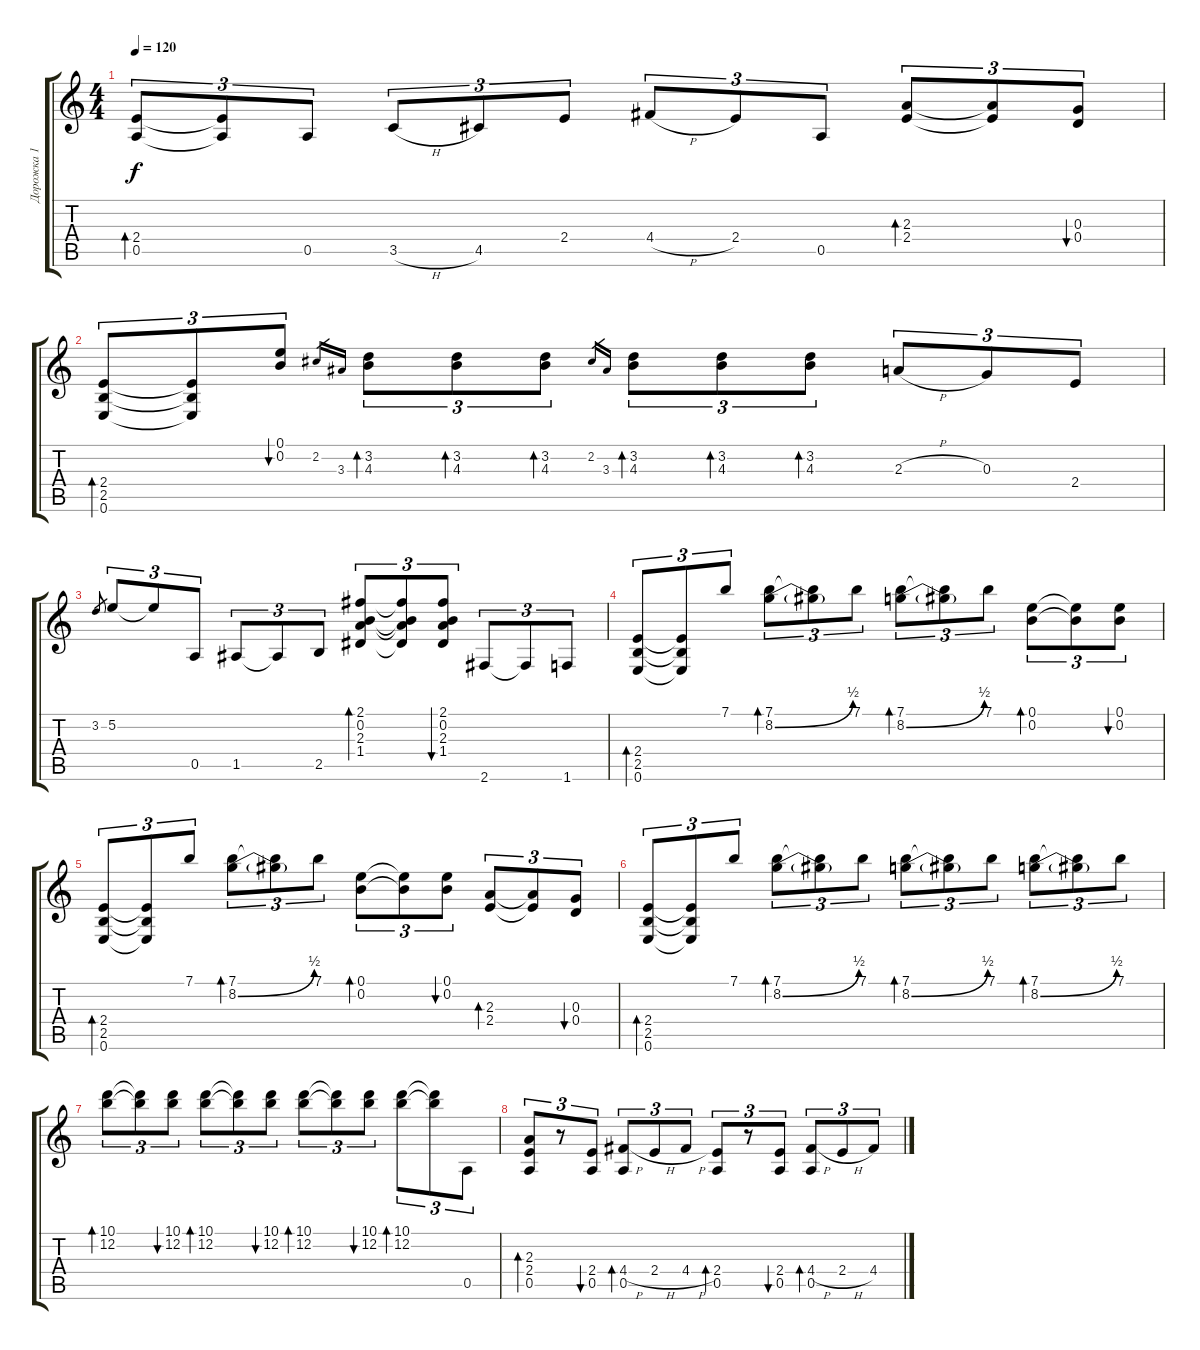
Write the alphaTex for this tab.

\track ("Дорожка 1" "Дорожка 1") {instrument acousticguitarsteel}
\staff {score tabs}
\tuning (E4 B3 G3 D3 A2 E2) {hide}
\ts (4 4)
\tempo 120
\clef g2
\ks c
(2.4 0.5).8{tu (3 2) bd 60 dy f} (2.4{t} 0.5{t}).8{tu (3 2)} 0.5.8{tu (3 2)} 3.5{h}.8{tu (3 2)} 4.5.8{tu (3 2)} 2.4.8{tu (3 2)} 4.4{h}.8{tu (3 2)} 2.4.8{tu (3 2)} 0.5.8{tu (3 2)} (2.3 2.4).8{tu (3 2) bd 60} (2.3{t} 2.4{t}).8{tu (3 2)} (0.3 0.4).8{tu (3 2) bu 60} |
(2.4 2.5 0.6).8{tu (3 2) bd 60} (2.4{t} 2.5{t} 0.6{t}).8{tu (3 2)} (0.1 0.2).8{tu (3 2) bu 60} 2.2.16{gr} 3.3.16{gr} (3.2 4.3).8{tu (3 2) bd 60} (3.2 4.3).8{tu (3 2) bd 60} (3.2 4.3).8{tu (3 2) bd 60} 2.2.16{gr} 3.3.16{gr} (3.2 4.3).8{tu (3 2) bd 60} (3.2 4.3).8{tu (3 2) bd 60} (3.2 4.3).8{tu (3 2) bd 60} 2.3{h}.8{tu (3 2)} 0.3.8{tu (3 2)} 2.4.8{tu (3 2)} |
3.2.8{gr} 5.2.8{tu (3 2)} 5.2{t}.8{tu (3 2)} 0.5.8{tu (3 2)} 1.5.8{tu (3 2)} 1.5{t}.8{tu (3 2)} 2.5.8{tu (3 2)} (2.1 0.2 2.3 1.4).8{tu (3 2) bd 60} (2.1{t} 0.2{t} 2.3{t} 1.4{t}).8{tu (3 2)} (2.1 0.2 2.3 1.4).8{tu (3 2) bu 60} 2.6.8{tu (3 2)} 2.6{t}.8{tu (3 2)} 1.6.8{tu (3 2)} |
(2.4 2.5 0.6).8{tu (3 2) bd 60} (2.4{t} 2.5{t} 0.6{t}).8{tu (3 2)} 7.1.8{tu (3 2)} (7.1 8.2{be (bend 0 0 60 2)}).8{tu (3 2) bd 60} (7.1{t} 8.2{t}).8{tu (3 2)} 7.1.8{tu (3 2)} (7.1 8.2{be (bend 0 0 60 2)}).8{tu (3 2) bd 60} (7.1{t} 8.2{t}).8{tu (3 2)} 7.1.8{tu (3 2)} (0.1 0.2).8{tu (3 2) bd 60} (0.1{t} 0.2{t}).8{tu (3 2)} (0.1 0.2).8{tu (3 2) bu 60} |
(2.4 2.5 0.6).8{tu (3 2) bd 60} (2.4{t} 2.5{t} 0.6{t}).8{tu (3 2)} 7.1.8{tu (3 2)} (7.1 8.2{be (bend 0 0 60 2)}).8{tu (3 2) bd 60} (7.1{t} 8.2{t}).8{tu (3 2)} 7.1.8{tu (3 2)} (0.1 0.2).8{tu (3 2) bd 60} (0.1{t} 0.2{t}).8{tu (3 2)} (0.1 0.2).8{tu (3 2) bu 60} (2.3 2.4).8{tu (3 2) bd 60} (2.3{t} 2.4{t}).8{tu (3 2)} (0.3 0.4).8{tu (3 2) bu 60} |
(2.4 2.5 0.6).8{tu (3 2) bd 60} (2.4{t} 2.5{t} 0.6{t}).8{tu (3 2)} 7.1.8{tu (3 2)} (7.1 8.2{be (bend 0 0 60 2)}).8{tu (3 2) bd 60} (7.1{t} 8.2{t}).8{tu (3 2)} 7.1.8{tu (3 2)} (7.1 8.2{be (bend 0 0 60 2)}).8{tu (3 2) bd 60} (7.1{t} 8.2{t}).8{tu (3 2)} 7.1.8{tu (3 2)} (7.1 8.2{be (bend 0 0 60 2)}).8{tu (3 2) bd 60} (7.1{t} 8.2{t}).8{tu (3 2)} 7.1.8{tu (3 2)} |
(10.1 12.2).8{tu (3 2) bd 60} (10.1{t} 12.2{t}).8{tu (3 2)} (10.1 12.2).8{tu (3 2) bu 60} (10.1 12.2).8{tu (3 2) bd 60} (10.1{t} 12.2{t}).8{tu (3 2)} (10.1 12.2).8{tu (3 2) bu 60} (10.1 12.2).8{tu (3 2) bd 60} (10.1{t} 12.2{t}).8{tu (3 2)} (10.1 12.2).8{tu (3 2) bu 60} (10.1 12.2).8{tu (3 2) bd 60} (10.1{t} 12.2{t}).8{tu (3 2)} 0.5.8{tu (3 2)} |
(2.3 2.4 0.5).8{tu (3 2) bd 60} r.8{tu (3 2)} (2.4 0.5).8{tu (3 2) bu 60} (4.4{h} 0.5).8{tu (3 2) bd 60} 2.4{h}.8{tu (3 2)} 4.4{h}.8{tu (3 2)} (2.4 0.5).8{tu (3 2) bd 60} r.8{tu (3 2)} (2.4 0.5).8{tu (3 2) bu 60} (4.4{h} 0.5).8{tu (3 2) bd 60} 2.4{h}.8{tu (3 2)} 4.4{h}.8{tu (3 2)}
